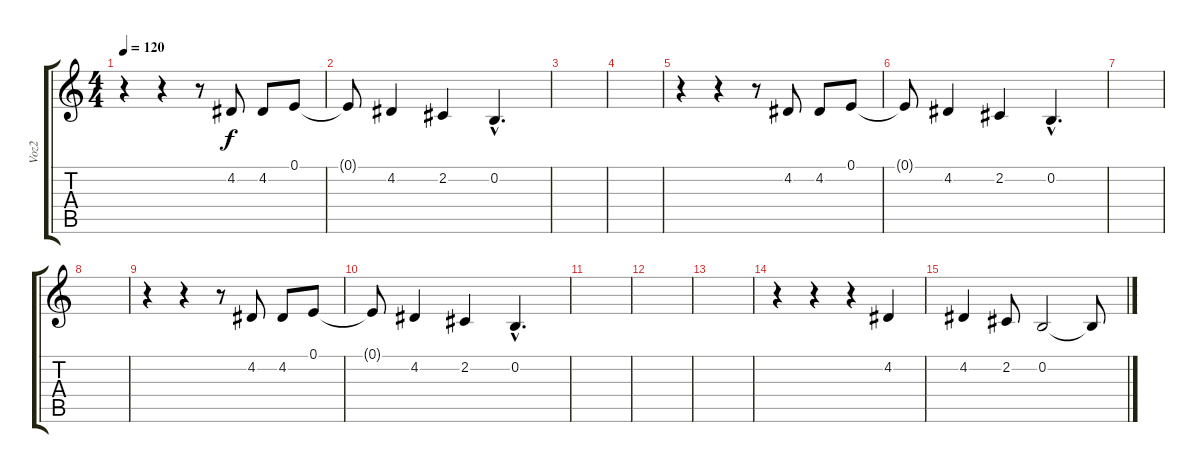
\track ("Voz2" "Voz2") {instrument cello}
\staff {score tabs}
\tuning (E4 B3 G3 D3 A2 E2) {hide}
\ts (4 4)
\tempo 120
\clef g2
\ks c
r.4{dy f} r.4 r.8 4.2.8 4.2.8 0.1.8 |
0.1{t}.8 4.2.4 2.2.4 0.2{hac}.4{d} |
|
|
r.4 r.4 r.8 4.2.8 4.2.8 0.1.8 |
0.1{t}.8 4.2.4 2.2.4 0.2{hac}.4{d} |
|
|
r.4 r.4 r.8 4.2.8 4.2.8 0.1.8 |
0.1{t}.8 4.2.4 2.2.4 0.2{hac}.4{d} |
|
|
|
r.4 r.4 r.4 4.2.4 |
4.2.4 2.2.8 0.2.2 0.2{t}.8
